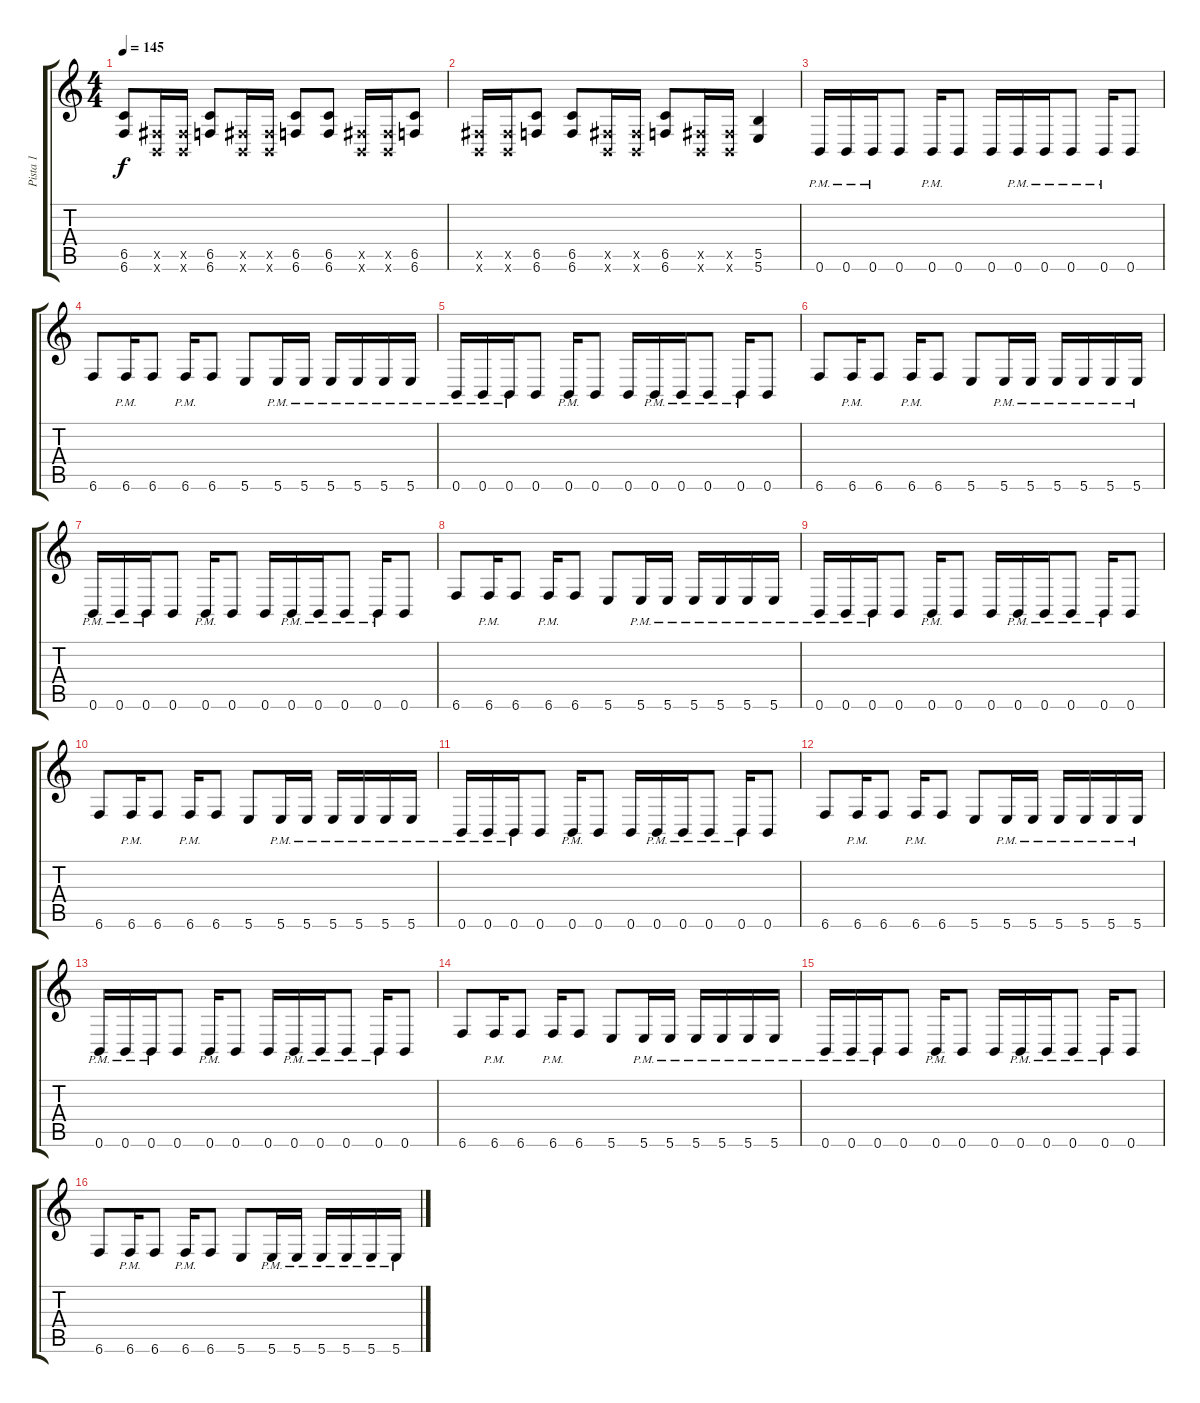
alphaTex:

\track ("Pista 1" "Pista 1") {instrument distortionguitar}
\staff {score tabs}
\tuning (Db4 Ab4 E3 B2 Gb2 B1) {hide}
\ts (4 4)
\tempo 145
\clef g2
\ks c
(6.5 6.6).8{dy f} (0.5{x} 0.6{x}).16 (0.5{x} 0.6{x}).16 (6.5 6.6).8 (0.5{x} 0.6{x}).16 (0.5{x} 0.6{x}).16 (6.5 6.6).8 (6.5 6.6).8 (0.5{x} 0.6{x}).16 (0.5{x} 0.6{x}).16 (6.5 6.6).8 |
(0.5{x} 0.6{x}).16 (0.5{x} 0.6{x}).16 (6.5 6.6).8 (6.5 6.6).8 (0.5{x} 0.6{x}).16 (0.5{x} 0.6{x}).16 (6.5 6.6).8 (0.5{x} 0.6{x}).16 (0.5{x} 0.6{x}).16 (5.5 5.6).4 |
0.6{pm}.16 0.6{pm}.16 0.6{pm}.16 0.6.8 0.6{pm}.16 0.6.8 0.6.16 0.6{pm}.16 0.6{pm}.16 0.6{pm}.8 0.6{pm}.16 0.6.8 |
6.6.8 6.6{pm}.16 6.6.8 6.6{pm}.16 6.6.8 5.6.8 5.6{pm}.16 5.6{pm}.16 5.6{pm}.16 5.6{pm}.16 5.6{pm}.16 5.6{pm}.16 |
0.6{pm}.16 0.6{pm}.16 0.6{pm}.16 0.6.8 0.6{pm}.16 0.6.8 0.6.16 0.6{pm}.16 0.6{pm}.16 0.6{pm}.8 0.6{pm}.16 0.6.8 |
6.6.8 6.6{pm}.16 6.6.8 6.6{pm}.16 6.6.8 5.6.8 5.6{pm}.16 5.6{pm}.16 5.6{pm}.16 5.6{pm}.16 5.6{pm}.16 5.6{pm}.16 |
0.6{pm}.16 0.6{pm}.16 0.6{pm}.16 0.6.8 0.6{pm}.16 0.6.8 0.6.16 0.6{pm}.16 0.6{pm}.16 0.6{pm}.8 0.6{pm}.16 0.6.8 |
6.6.8 6.6{pm}.16 6.6.8 6.6{pm}.16 6.6.8 5.6.8 5.6{pm}.16 5.6{pm}.16 5.6{pm}.16 5.6{pm}.16 5.6{pm}.16 5.6{pm}.16 |
0.6{pm}.16 0.6{pm}.16 0.6{pm}.16 0.6.8 0.6{pm}.16 0.6.8 0.6.16 0.6{pm}.16 0.6{pm}.16 0.6{pm}.8 0.6{pm}.16 0.6.8 |
6.6.8 6.6{pm}.16 6.6.8 6.6{pm}.16 6.6.8 5.6.8 5.6{pm}.16 5.6{pm}.16 5.6{pm}.16 5.6{pm}.16 5.6{pm}.16 5.6{pm}.16 |
0.6{pm}.16 0.6{pm}.16 0.6{pm}.16 0.6.8 0.6{pm}.16 0.6.8 0.6.16 0.6{pm}.16 0.6{pm}.16 0.6{pm}.8 0.6{pm}.16 0.6.8 |
6.6.8 6.6{pm}.16 6.6.8 6.6{pm}.16 6.6.8 5.6.8 5.6{pm}.16 5.6{pm}.16 5.6{pm}.16 5.6{pm}.16 5.6{pm}.16 5.6{pm}.16 |
0.6{pm}.16 0.6{pm}.16 0.6{pm}.16 0.6.8 0.6{pm}.16 0.6.8 0.6.16 0.6{pm}.16 0.6{pm}.16 0.6{pm}.8 0.6{pm}.16 0.6.8 |
6.6.8 6.6{pm}.16 6.6.8 6.6{pm}.16 6.6.8 5.6.8 5.6{pm}.16 5.6{pm}.16 5.6{pm}.16 5.6{pm}.16 5.6{pm}.16 5.6{pm}.16 |
0.6{pm}.16 0.6{pm}.16 0.6{pm}.16 0.6.8 0.6{pm}.16 0.6.8 0.6.16 0.6{pm}.16 0.6{pm}.16 0.6{pm}.8 0.6{pm}.16 0.6.8 |
6.6.8 6.6{pm}.16 6.6.8 6.6{pm}.16 6.6.8 5.6.8 5.6{pm}.16 5.6{pm}.16 5.6{pm}.16 5.6{pm}.16 5.6{pm}.16 5.6{pm}.16
